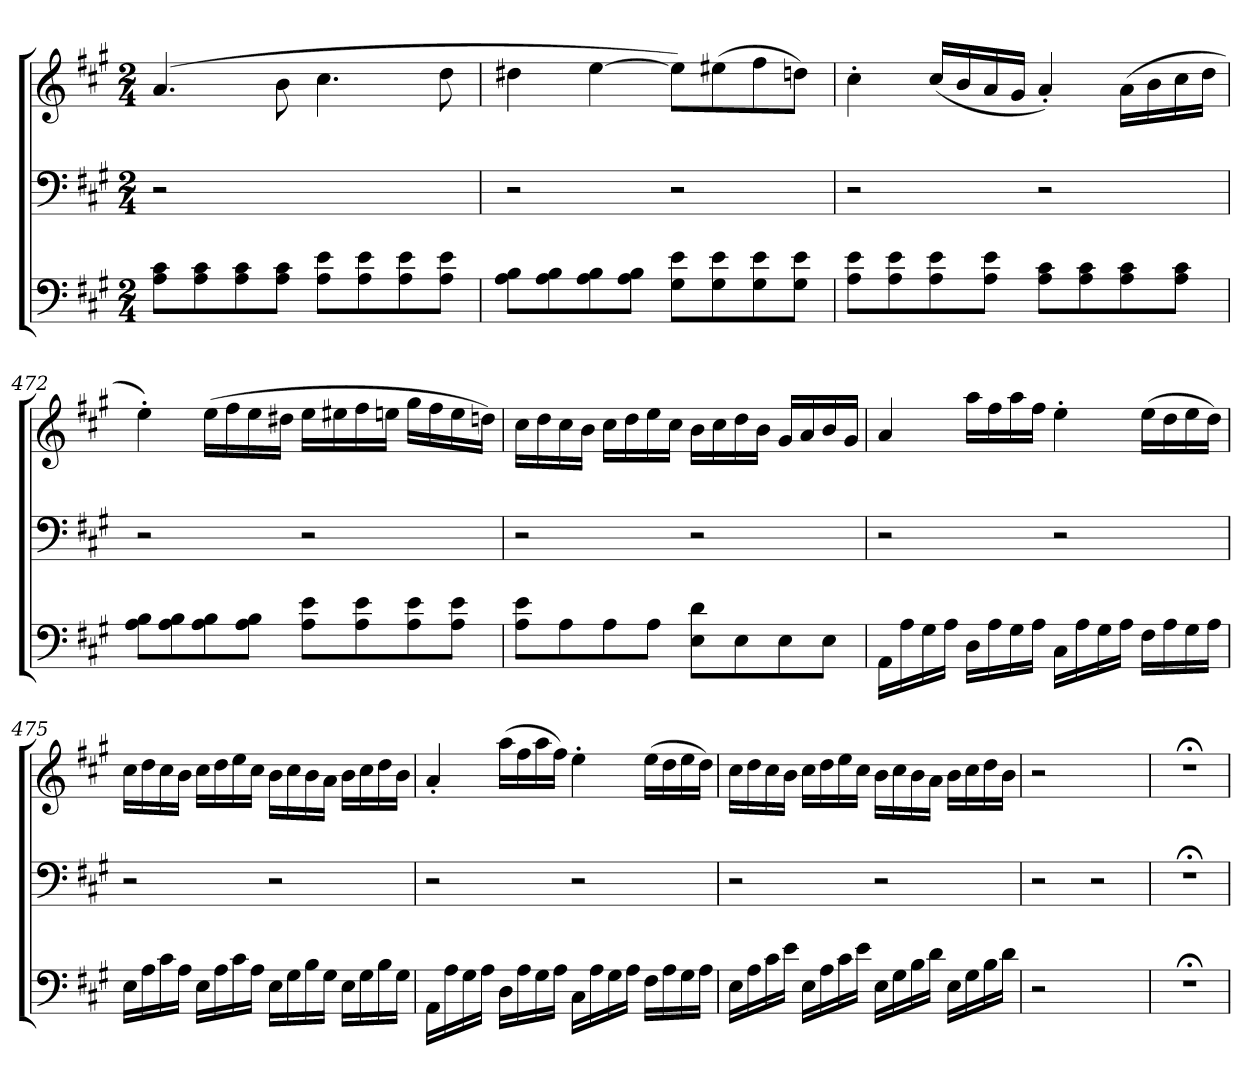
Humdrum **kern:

**kern	**kern	**kern
*part3	*part2	*part1
*staff3	*staff2	*staff1
*clefF4	*clefF4	*clefG2
*k[f#c#g#]	*k[f#c#g#]	*k[f#c#g#]
*A:	*A:	*A:
*M2/4	*M2/4	*M2/4
=	=	=
8A 8c#L	2r	(4.a
8A 8c#	.	.
8A 8c#	.	.
8A 8c#J	.	8b
8A 8eL	2ryy	4.cc#
8A 8e	.	.
8A 8e	.	.
8A 8eJ	.	8dd
=470	=470	=470
8A 8BL	2r	4dd#X
8A 8B	.	.
8A 8B	.	[4ee
8A 8BJ	.	.
8G# 8eL	2r	8eeL])
8G# 8e	.	(8ee#X
8G# 8e	.	8ff#
8G# 8eJ	.	8ddnJ)
=471	=471	=471
8A 8eL	2r	4cc#'
8A 8e	.	.
8A 8e	.	(16cc#LL
.	.	16b
8A 8eJ	.	16a
.	.	16g#JJ
8A 8c#L	2r	4a')
8A 8c#	.	.
8A 8c#	.	(16aLL
.	.	16b
8A 8c#J	.	16cc#
.	.	16ddJJ
=472	=472	=472
8A 8BL	2r	4ee')
8A 8B	.	.
8A 8B	.	(16eeLL
.	.	16ff#
8A 8BJ	.	16ee
.	.	16dd#XJJ
8A 8eL	2r	16eeLL
.	.	16ee#X
8A 8e	.	16ff#
.	.	16eenJJ
8A 8e	.	16gg#LL
.	.	16ff#
8A 8eJ	.	16ee
.	.	16ddnJJ)
=473	=473	=473
8A 8eL	2r	16cc#LL
.	.	16dd
8A	.	16cc#
.	.	16bJJ
8A	.	16cc#LL
.	.	16dd
8AJ	.	16ee
.	.	16cc#JJ
8E 8dL	2r	16bLL
.	.	16cc#
8E	.	16dd
.	.	16bJJ
8E	.	16g#LL
.	.	16a
8EJ	.	16b
.	.	16g#JJ
=474	=474	=474
16AALL	2r	4a
16A	.	.
16G#	.	.
16AJJ	.	.
16DLL	.	16aaLL
16A	.	16ff#
16G#	.	16aa
16AJJ	.	16ff#JJ
16C#LL	2r	4ee'
16A	.	.
16G#	.	.
16AJJ	.	.
16F#LL	.	(16eeLL
16A	.	16dd
16G#	.	16ee
16AJJ	.	16ddJJ)
=475	=475	=475
16ELL	2r	16cc#LL
16A	.	16dd
16c#	.	16cc#
16AJJ	.	16bJJ
16ELL	.	16cc#LL
16A	.	16dd
16c#	.	16ee
16AJJ	.	16cc#JJ
16ELL	2r	16bLL
16G#	.	16cc#
16B	.	16b
16G#JJ	.	16aJJ
16ELL	.	16bLL
16G#	.	16cc#
16B	.	16dd
16G#JJ	.	16bJJ
=476	=476	=476
16AALL	2r	4a'
16A	.	.
16G#	.	.
16AJJ	.	.
16DLL	.	(16aaLL
16A	.	16ff#
16G#	.	16aa
16AJJ	.	16ff#JJ)
16C#LL	2r	4ee'
16A	.	.
16G#	.	.
16AJJ	.	.
16F#LL	.	(16eeLL
16A	.	16dd
16G#	.	16ee
16AJJ	.	16ddJJ)
=477	=477	=477
16ELL	2r	16cc#LL
16A	.	16dd
16c#	.	16cc#
16eJJ	.	16bJJ
16ELL	.	16cc#LL
16A	.	16dd
16c#	.	16ee
16eJJ	.	16cc#JJ
16ELL	2r	16bLL
16G#	.	16cc#
16B	.	16b
16dJJ	.	16aJJ
16ELL	.	16bLL
16G#	.	16cc#
16B	.	16dd
16dJJ	.	16bJJ
=478	=478	=478
2r	2r	2r
2ryy	2r	2ryy
=479	=479	=479
2r;<	2r;<	2r;<
=	=	=
*-	*-	*-
